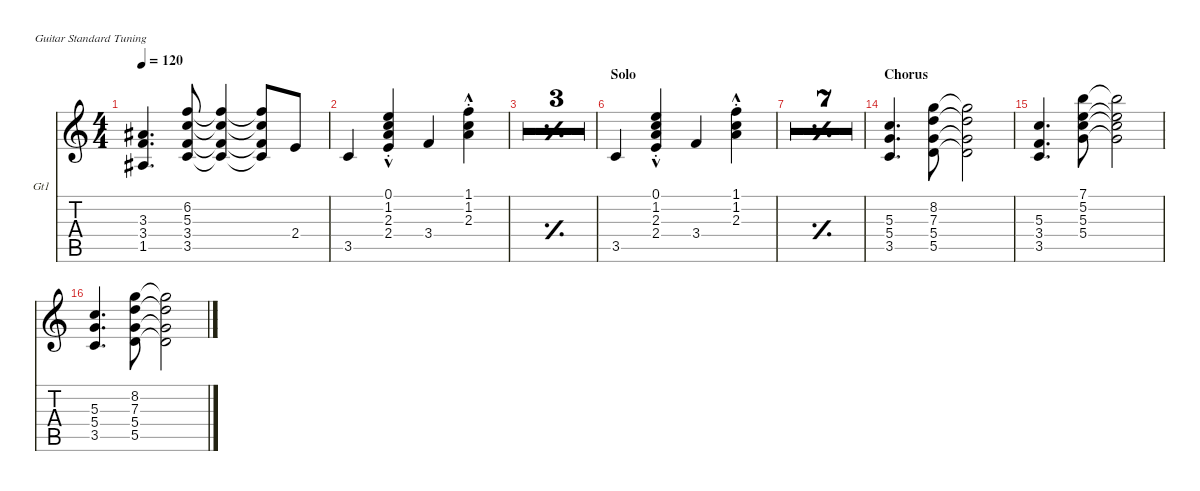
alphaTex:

\defaultSystemsLayout 4
\hideDynamics
\bracketExtendMode nobrackets
\firstSystemTrackNameOrientation horizontal
\otherSystemsTrackNameOrientation horizontal
\track ("Guitar 1" "Gt1") {multiBarRest instrument electricguitarclean}
\staff {score tabs}
\tuning (E4 B3 G3 D3 A2 E2)
\ts (4 4)
\tempo 120
\clef g2
\ks c
(1.5 3.4 3.3).4{d dy mf} (3.4 3.5 5.3 6.2).8 (3.4{t} 3.5{t} 5.3{t} 6.2{t}).4 (3.4{t} 3.5{t} 5.3{t} 6.2{t}).8 2.4.8 |
3.5.4 (2.4{hac st} 2.3{hac st} 1.2{hac st} 0.1{hac st}).4 3.4.4 (1.1{hac st} 1.2{hac st} 2.3{hac st}).4 |
\simile simple
|
|
|
\section ("" "Solo")
\simile none
3.5.4 (2.4{hac st} 2.3{hac st} 1.2{hac st} 0.1{hac st}).4 3.4.4 (1.1{hac st} 1.2{hac st} 2.3{hac st}).4 |
\simile simple
|
|
|
|
|
|
|
\section ("" "Chorus")
\simile none
(3.5 5.4 5.3).4{d} (5.5 5.4 7.3 8.2).8 (5.5{t} 5.4{t} 7.3{t} 8.2{t}).2 |
(3.5 3.4 5.3).4{d} (5.4 5.3 5.2 7.1).8 (5.4{t} 5.3{t} 5.2{t} 7.1{t}).2 |
(3.5 5.4 5.3).4{d} (5.5 5.4 7.3 8.2).8 (5.5{t} 5.4{t} 7.3{t} 8.2{t}).2
